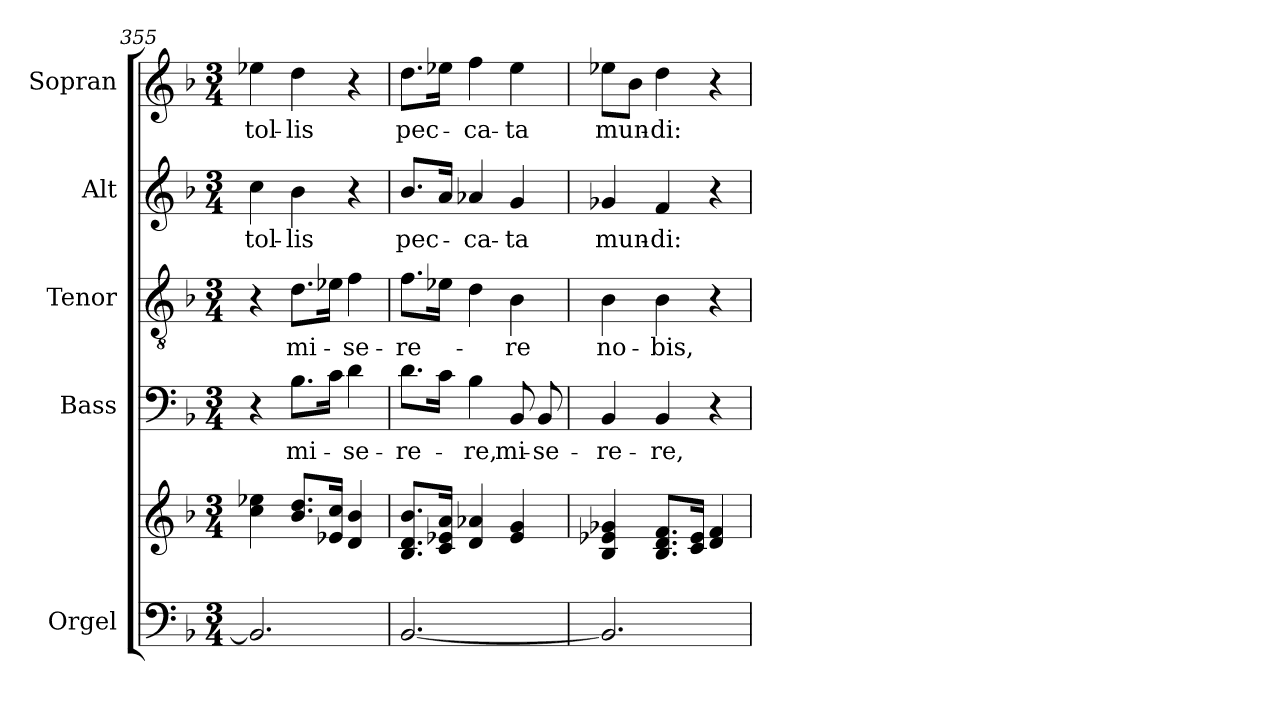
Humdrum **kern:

**kern	**kern	**kern	**text	**kern	**text	**kern	**text	**kern	**text
*part5	*part5	*part4	*part4	*part3	*part3	*part2	*part2	*part1	*part1
*staff6	*staff5	*staff4	*staff4	*staff3	*staff3	*staff2	*staff2	*staff1	*staff1
*I"Orgel	*	*I"Bass	*	*I"Tenor	*	*I"Alt	*	*I"Sopran	*
*I'Org.	*	*I'B.	*	*I'T.	*	*I'A.	*	*I'S.	*
*clefF4	*clefG2	*clefF4	*	*clefGv2	*	*clefG2	*	*clefG2	*
*k[b-]	*k[b-]	*k[b-]	*	*k[b-]	*	*k[b-]	*	*k[b-]	*
*F:	*F:	*F:	*	*F:	*	*F:	*	*F:	*
*M3/4	*M3/4	*M3/4	*	*M3/4	*	*M3/4	*	*M3/4	*
=355	=355	=355	=355	=355	=355	=355	=355	=355	=355
!	!	!	!	!	!	!	!LO:LY:b	!	!LO:LY:b
2.BB-/]	4cc\ 4ee-X\	4r	.	4r	.	4cc\	tol-	4ee-X\	tol-
!	!	!	!LO:LY:b	!	!LO:LY:b	!	!LO:LY:b	!	!LO:LY:b
.	8.b-/ 8.dd/L	8.B-\L	mi-	8.d\L	mi-	4b-\	-lis	4dd\	-lis
.	16e-X/ 16cc/Jk	16c\Jk	.	16e-X\Jk	.	.	.	.	.
!	!	!	!LO:LY:b	!	!LO:LY:b	!	!	!	!
.	4d/ 4b-/	4d\	-se-	4f\	-se-	4r	.	4r	.
=356	=356	=356	=356	=356	=356	=356	=356	=356	=356
!	!	!	!LO:LY:b	!	!LO:LY:b	!	!LO:LY:b	!	!LO:LY:b
[2.BB-/	8.B-/ 8.d/ 8.b-/L	8.d\L	-re-	8.f\L	-re-	8.b-/L	pec-	8.dd\L	pec-
.	16c/ 16e-X/ 16a/Jk	16c\Jk	.	16e-X\Jk	.	16a/Jk	.	16ee-X\Jk	.
!	!	!	!LO:LY:b	!	!	!	!LO:LY:b	!	!LO:LY:b
.	4d/ 4a-X/	4B-\	-re,	4d\	.	4a-X/	-ca-	4ff\	-ca-
!	!	!	!LO:LY:b	!	!LO:LY:b	!	!LO:LY:b	!	!LO:LY:b
.	4e-/ 4g/	8BB-/	mi-	4B-\	-re	4g/	-ta	4ee-\	-ta
!	!	!	!LO:LY:b	!	!	!	!	!	!
.	.	8BB-/	-se-	.	.	.	.	.	.
=357	=357	=357	=357	=357	=357	=357	=357	=357	=357
!	!	!	!LO:LY:b	!	!LO:LY:b	!	!LO:LY:b	!	!LO:LY:b
2.BB-/]	4B-/ 4e-X/ 4g-X/	4BB-/	-re-	4B-\	no-	4g-X/	mun-	8ee-X\L	mun-
.	.	.	.	.	.	.	.	8b-\J	.
!	!	!	!LO:LY:b	!	!LO:LY:b	!	!LO:LY:b	!	!LO:LY:b
.	8.B-/ 8.d/ 8.f/L	4BB-/	-re,	4B-\	-bis,	4f/	-di:	4dd\	-di:
.	16c/ 16e-/Jk	.	.	.	.	.	.	.	.
.	4d/ 4f/	4r	.	4r	.	4r	.	4r	.
=	=	=	=	=	=	=	=	=	=
*-	*-	*-	*-	*-	*-	*-	*-	*-	*-
